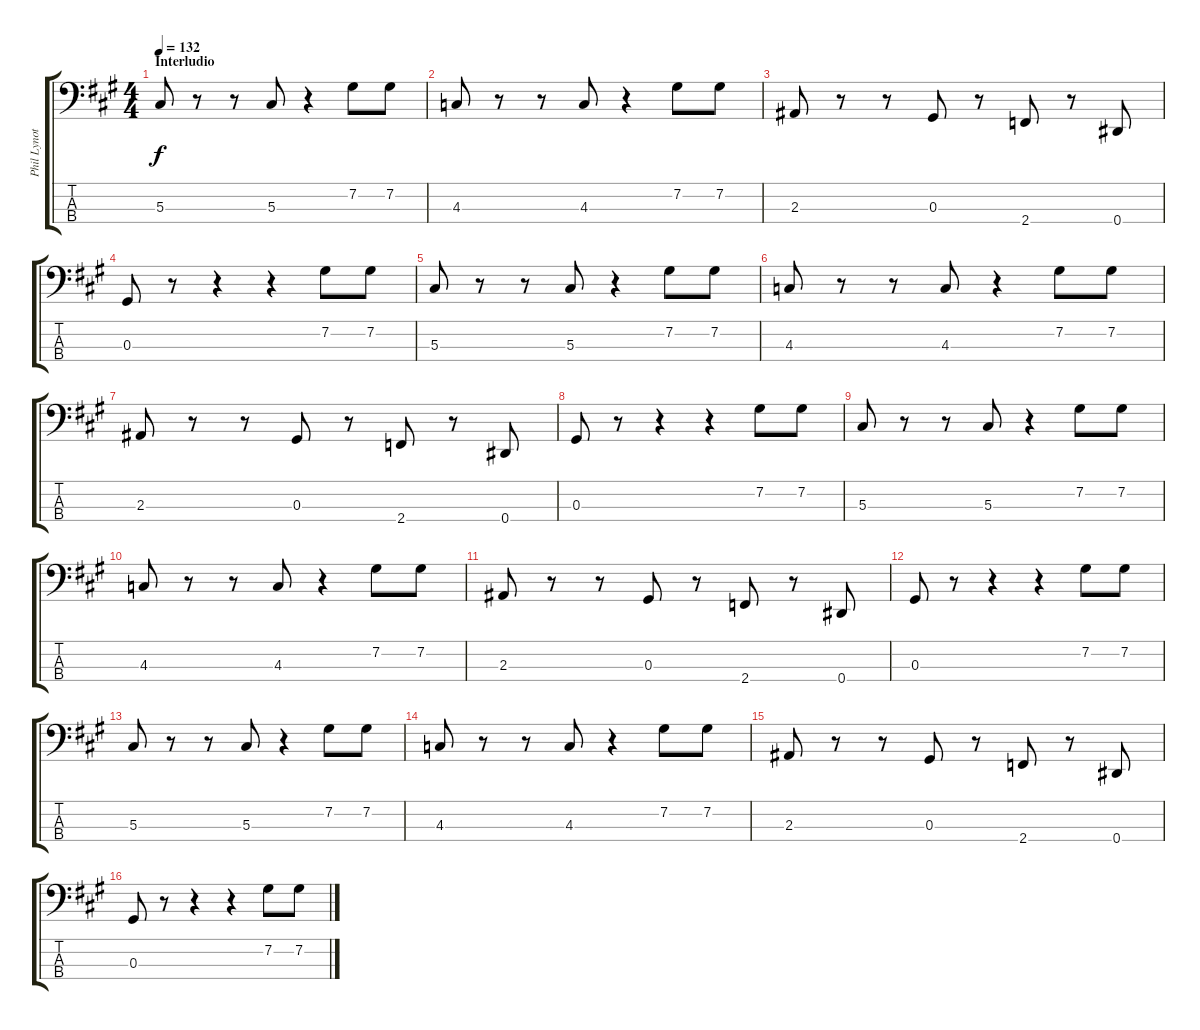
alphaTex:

\track ("Phil Lynott" "Phil Lynot") {instrument electricbasspick}
\staff {score tabs}
\tuning (Gb2 Db2 Ab1 Eb1) {hide}
\ts (4 4)
\section ("" "Interludio")
\tempo 132
\clef f4
\ks a
5.3.8{dy f} r.8 r.8 5.3.8 r.4 7.2.8 7.2.8 |
4.3.8 r.8 r.8 4.3.8 r.4 7.2.8 7.2.8 |
2.3.8 r.8 r.8 0.3.8 r.8 2.4.8 r.8 0.4.8 |
0.3.8 r.8 r.4 r.4 7.2.8 7.2.8 |
5.3.8 r.8 r.8 5.3.8 r.4 7.2.8 7.2.8 |
4.3.8 r.8 r.8 4.3.8 r.4 7.2.8 7.2.8 |
2.3.8 r.8 r.8 0.3.8 r.8 2.4.8 r.8 0.4.8 |
0.3.8 r.8 r.4 r.4 7.2.8 7.2.8 |
5.3.8 r.8 r.8 5.3.8 r.4 7.2.8 7.2.8 |
4.3.8 r.8 r.8 4.3.8 r.4 7.2.8 7.2.8 |
2.3.8 r.8 r.8 0.3.8 r.8 2.4.8 r.8 0.4.8 |
0.3.8 r.8 r.4 r.4 7.2.8 7.2.8 |
5.3.8 r.8 r.8 5.3.8 r.4 7.2.8 7.2.8 |
4.3.8 r.8 r.8 4.3.8 r.4 7.2.8 7.2.8 |
2.3.8 r.8 r.8 0.3.8 r.8 2.4.8 r.8 0.4.8 |
0.3.8 r.8 r.4 r.4 7.2.8 7.2.8
